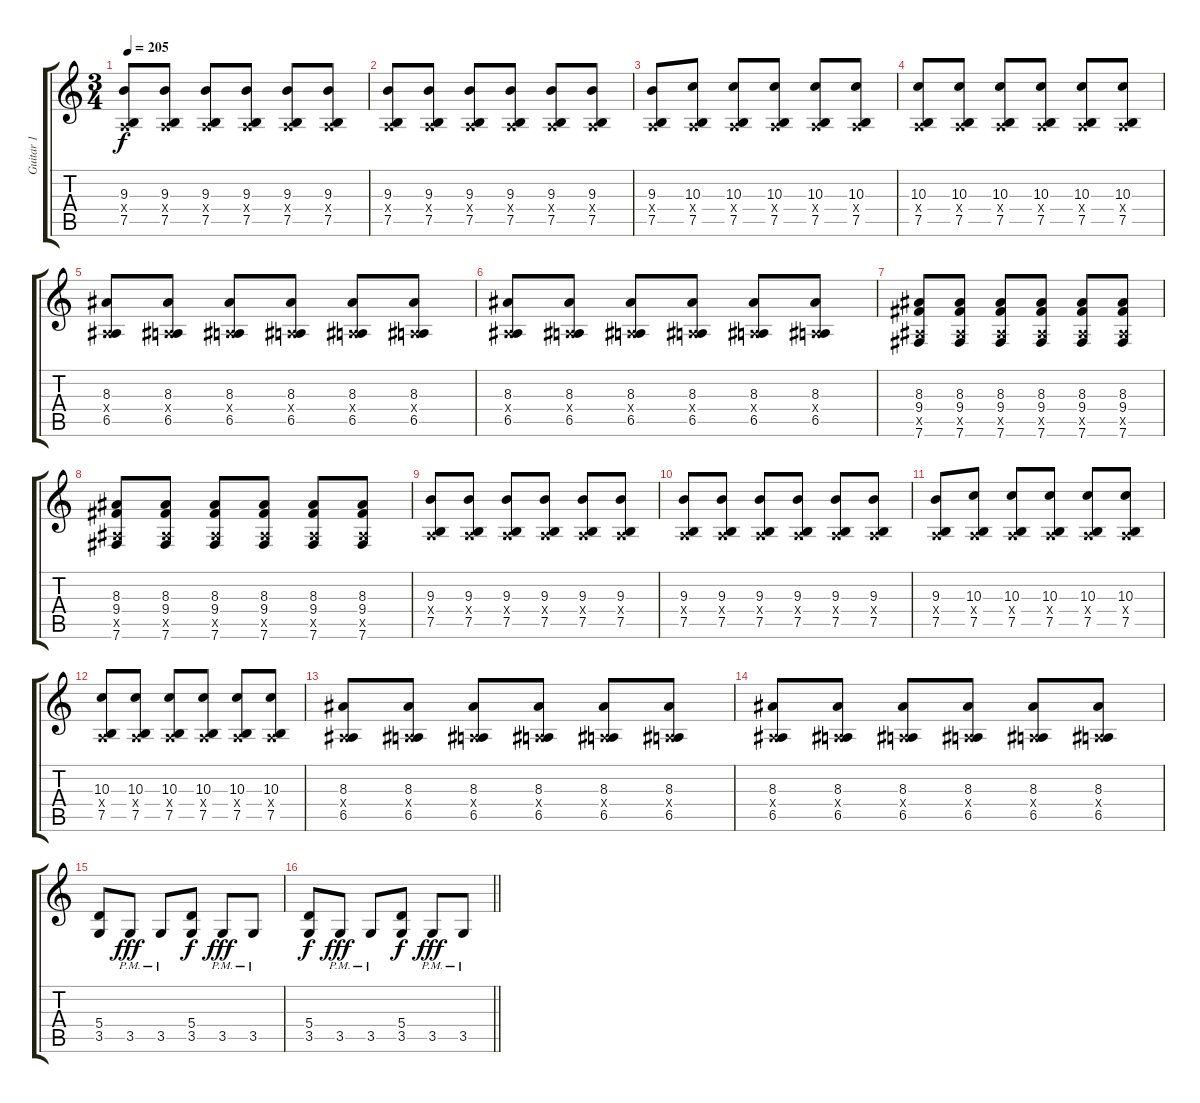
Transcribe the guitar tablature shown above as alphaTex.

\track ("Guitar 1" "Guitar 1") {instrument distortionguitar}
\staff {score tabs}
\tuning (B3 Gb3 D3 A2 E2 B1) {hide}
\ts (3 4)
\tempo 205
\clef g2
\ks c
(9.3 0.4{x} 7.5).8{dy f volume 14} (9.3 0.4{x} 7.5).8 (9.3 0.4{x} 7.5).8 (9.3 0.4{x} 7.5).8 (9.3 0.4{x} 7.5).8 (9.3 0.4{x} 7.5).8 |
(9.3 0.4{x} 7.5).8 (9.3 0.4{x} 7.5).8 (9.3 0.4{x} 7.5).8 (9.3 0.4{x} 7.5).8 (9.3 0.4{x} 7.5).8 (9.3 0.4{x} 7.5).8 |
(9.3 0.4{x} 7.5).8 (10.3 0.4{x} 7.5).8 (10.3 0.4{x} 7.5).8 (10.3 0.4{x} 7.5).8 (10.3 0.4{x} 7.5).8 (10.3 0.4{x} 7.5).8 |
(10.3 0.4{x} 7.5).8 (10.3 0.4{x} 7.5).8 (10.3 0.4{x} 7.5).8 (10.3 0.4{x} 7.5).8 (10.3 0.4{x} 7.5).8 (10.3 0.4{x} 7.5).8 |
(8.3 0.4{x} 6.5).8 (8.3 0.4{x} 6.5).8 (8.3 0.4{x} 6.5).8 (8.3 0.4{x} 6.5).8 (8.3 0.4{x} 6.5).8 (8.3 0.4{x} 6.5).8 |
(8.3 0.4{x} 6.5).8 (8.3 0.4{x} 6.5).8 (8.3 0.4{x} 6.5).8 (8.3 0.4{x} 6.5).8 (8.3 0.4{x} 6.5).8 (8.3 0.4{x} 6.5).8 |
(8.3 9.4 6.5{x} 7.6).8 (8.3 9.4 6.5{x} 7.6).8 (8.3 9.4 6.5{x} 7.6).8 (8.3 9.4 6.5{x} 7.6).8 (8.3 9.4 6.5{x} 7.6).8 (8.3 9.4 6.5{x} 7.6).8 |
(8.3 9.4 6.5{x} 7.6).8 (8.3 9.4 6.5{x} 7.6).8 (8.3 9.4 6.5{x} 7.6).8 (8.3 9.4 6.5{x} 7.6).8 (8.3 9.4 6.5{x} 7.6).8 (8.3 9.4 6.5{x} 7.6).8 |
(9.3 0.4{x} 7.5).8 (9.3 0.4{x} 7.5).8 (9.3 0.4{x} 7.5).8 (9.3 0.4{x} 7.5).8 (9.3 0.4{x} 7.5).8 (9.3 0.4{x} 7.5).8 |
(9.3 0.4{x} 7.5).8 (9.3 0.4{x} 7.5).8 (9.3 0.4{x} 7.5).8 (9.3 0.4{x} 7.5).8 (9.3 0.4{x} 7.5).8 (9.3 0.4{x} 7.5).8 |
(9.3 0.4{x} 7.5).8 (10.3 0.4{x} 7.5).8 (10.3 0.4{x} 7.5).8 (10.3 0.4{x} 7.5).8 (10.3 0.4{x} 7.5).8 (10.3 0.4{x} 7.5).8 |
(10.3 0.4{x} 7.5).8 (10.3 0.4{x} 7.5).8 (10.3 0.4{x} 7.5).8 (10.3 0.4{x} 7.5).8 (10.3 0.4{x} 7.5).8 (10.3 0.4{x} 7.5).8 |
(8.3 0.4{x} 6.5).8 (8.3 0.4{x} 6.5).8 (8.3 0.4{x} 6.5).8 (8.3 0.4{x} 6.5).8 (8.3 0.4{x} 6.5).8 (8.3 0.4{x} 6.5).8 |
(8.3 0.4{x} 6.5).8 (8.3 0.4{x} 6.5).8 (8.3 0.4{x} 6.5).8 (8.3 0.4{x} 6.5).8 (8.3 0.4{x} 6.5).8 (8.3 0.4{x} 6.5).8 |
(5.4 3.5).8 3.5{pm}.8{dy fff} 3.5{pm}.8 (5.4 3.5).8{dy f} 3.5{pm}.8{dy fff} 3.5{pm}.8 |
\barLineRight lightlight
(5.4 3.5).8{dy f} 3.5{pm}.8{dy fff} 3.5{pm}.8 (5.4 3.5).8{dy f} 3.5{pm}.8{dy fff} 3.5{pm}.8
